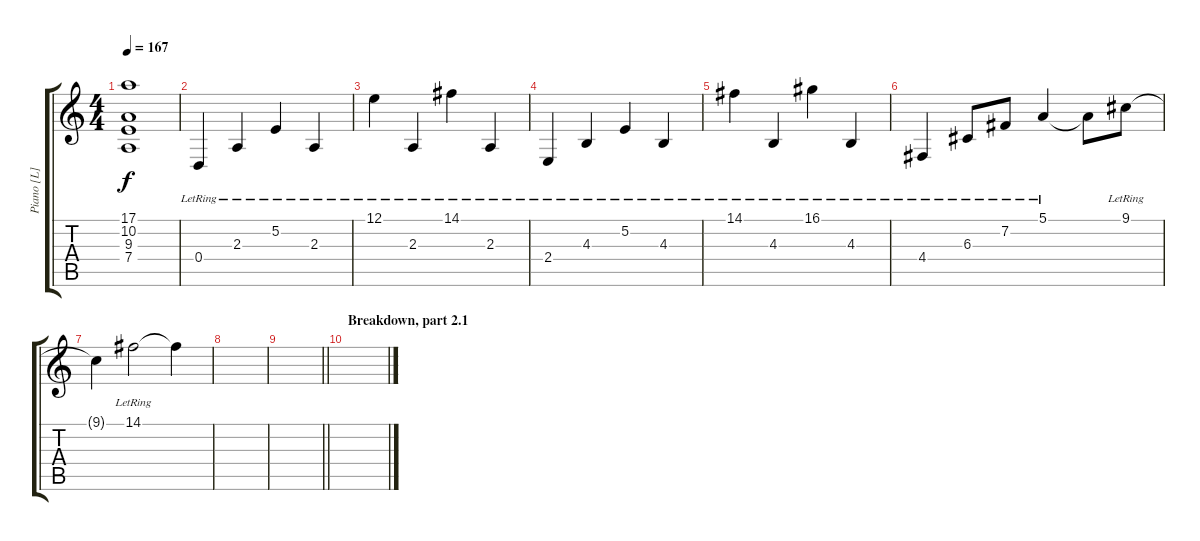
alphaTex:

\track ("Piano [L]" "Piano [L]") {instrument brightacousticpiano}
\staff {score tabs}
\tuning (E4 B3 G3 D3 A2 D2) {hide}
\ts (4 4)
\tempo 167
\clef g2
\ks c
(17.1{t} 10.2{t} 9.3{t} 7.4{t}).1{dy f} |
0.4{lr}.4 2.3{lr}.4 5.2{lr}.4 2.3{lr}.4 |
12.1{lr}.4 2.3{lr}.4 14.1{lr}.4 2.3{lr}.4 |
2.4{lr}.4 4.3{lr}.4 5.2{lr}.4 4.3{lr}.4 |
14.1{lr}.4 4.3{lr}.4 16.1{lr}.4 4.3{lr}.4 |
4.4{lr}.4 6.3{lr}.8 7.2{lr}.8 5.1{lr}.4 5.1{t}.8 9.1{lr}.8 |
9.1{t}.4 14.1{lr}.2 14.1{t}.4 |
|
\barLineRight lightlight
|
\section ("" "Breakdown, part 2.1")
